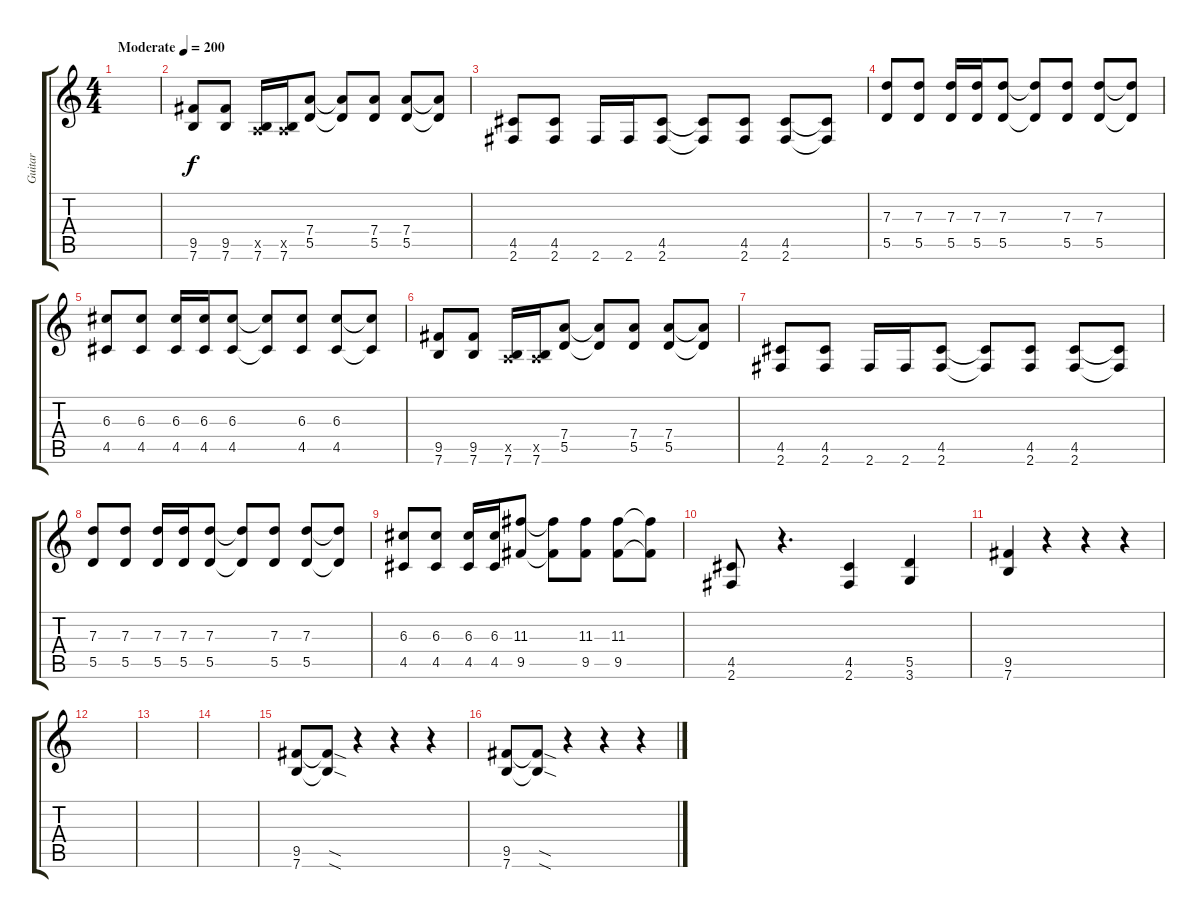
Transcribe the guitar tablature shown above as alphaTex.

\track ("Guitar" "Guitar") {instrument overdrivenguitar}
\staff {score tabs}
\tuning (E4 B3 G3 D3 A2 E2) {hide}
\ts (4 4)
\tempo (200 "Moderate")
\tempo 165
\tempo (200 "Moderate")
\clef g2
\ks c
|
(9.5 7.6).8 (9.5 7.6).8 (0.5{x} 7.6).16 (0.5{x} 7.6).16 (7.4 5.5).8 (7.4{t} 5.5{t}).8 (7.4 5.5).8 (7.4 5.5).8 (7.4{t} 5.5{t}).8 |
(4.5 2.6).8 (4.5 2.6).8 2.6.16 2.6.16 (4.5 2.6).8 (4.5{t} 2.6{t}).8 (4.5 2.6).8 (4.5 2.6).8 (4.5{t} 2.6{t}).8 |
(7.3 5.5).8 (7.3 5.5).8 (7.3 5.5).16 (7.3 5.5).16 (7.3 5.5).8 (7.3{t} 5.5{t}).8 (7.3 5.5).8 (7.3 5.5).8 (7.3{t} 5.5{t}).8 |
(6.3 4.5).8 (6.3 4.5).8 (6.3 4.5).16 (6.3 4.5).16 (6.3 4.5).8 (6.3{t} 4.5{t}).8 (6.3 4.5).8 (6.3 4.5).8 (6.3{t} 4.5{t}).8 |
(9.5 7.6).8 (9.5 7.6).8 (0.5{x} 7.6).16 (0.5{x} 7.6).16 (7.4 5.5).8 (7.4{t} 5.5{t}).8 (7.4 5.5).8 (7.4 5.5).8 (7.4{t} 5.5{t}).8 |
(4.5 2.6).8 (4.5 2.6).8 2.6.16 2.6.16 (4.5 2.6).8 (4.5{t} 2.6{t}).8 (4.5 2.6).8 (4.5 2.6).8 (4.5{t} 2.6{t}).8 |
(7.3 5.5).8 (7.3 5.5).8 (7.3 5.5).16 (7.3 5.5).16 (7.3 5.5).8 (7.3{t} 5.5{t}).8 (7.3 5.5).8 (7.3 5.5).8 (7.3{t} 5.5{t}).8 |
(6.3 4.5).8 (6.3 4.5).8 (6.3 4.5).16 (6.3 4.5).16 (11.3 9.5).8 (11.3{t} 9.5{t}).8 (11.3 9.5).8 (11.3 9.5).8 (11.3{t} 9.5{t}).8 |
(4.5 2.6).8 r.4{d} (4.5 2.6).4 (5.5 3.6).4 |
(9.5 7.6).4 r.4 r.4 r.4 |
|
|
|
(9.5 7.6).8 (9.5{sod t} 7.6{sod t}).8 r.4 r.4 r.4 |
(9.5 7.6).8 (9.5{sod t} 7.6{sod t}).8 r.4 r.4 r.4
